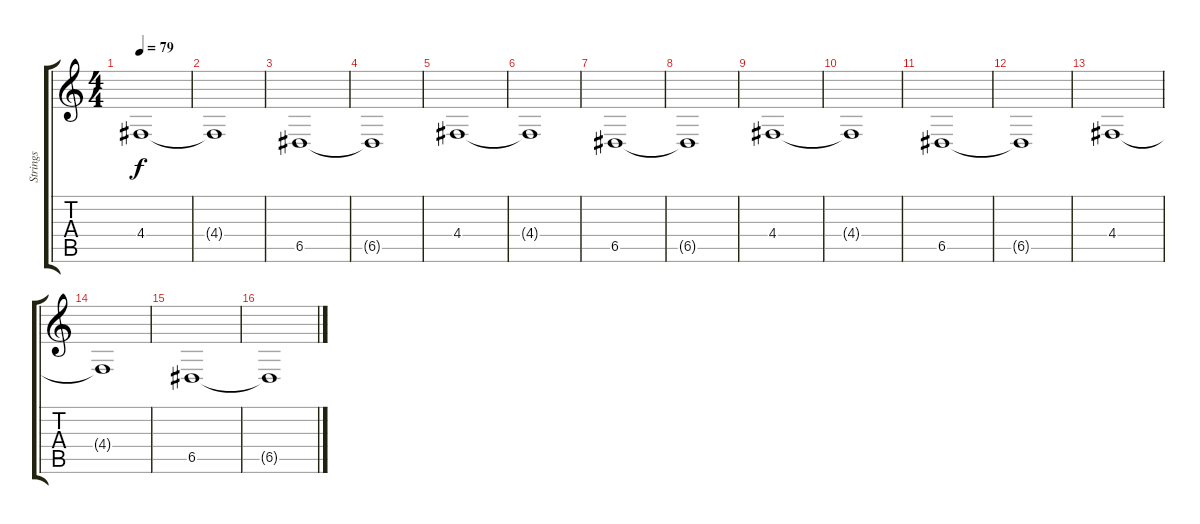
\track ("Strings" "Strings") {instrument stringensemble1}
\staff {score tabs}
\tuning (E4 B3 G3 D3 A2 E2) {hide}
\ts (4 4)
\tempo 79
\clef g2
\ks c
4.4.1{dy f} |
4.4{t}.1 |
6.5.1 |
6.5{t}.1 |
4.4.1 |
4.4{t}.1 |
6.5.1 |
6.5{t}.1 |
4.4.1 |
4.4{t}.1 |
6.5.1 |
6.5{t}.1 |
4.4.1 |
4.4{t}.1 |
6.5.1 |
6.5{t}.1
